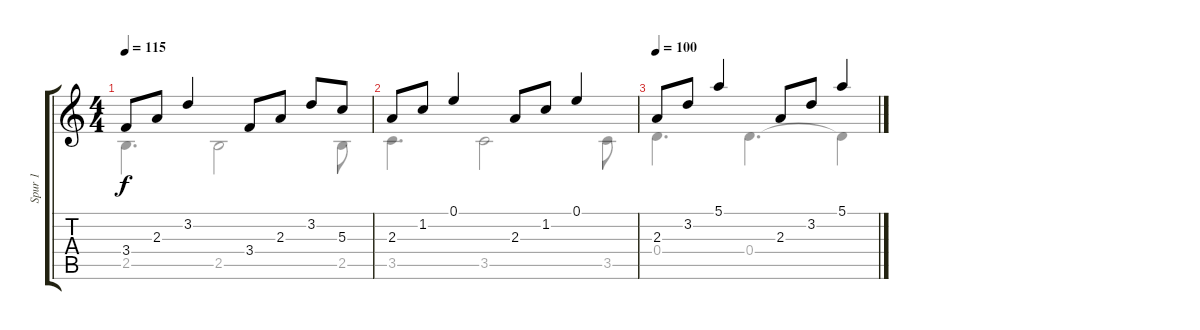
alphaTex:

\track ("Spur 1" "Spur 1") {instrument acousticguitarsteel}
\staff {score tabs}
\tuning (E4 B3 G3 D3 A2 D2) {hide}
\voice
\ts (4 4)
\tempo 115
\clef g2
\ks c
3.4.8{dy f} 2.3.8 3.2.4 3.4.8 2.3.8 3.2.8 5.3.8 |
2.3.8 1.2.8 0.1.4 2.3.8 1.2.8 0.1.4 |
\tempo 100
2.3.8 3.2.8 5.1.4 2.3.8 3.2.8 5.1.4
\voice
\clef g2
\ottava regular
\simile none
\ks c
2.5.4{d dy f} 2.5.2 2.5.8 |
3.5.4{d} 3.5.2 3.5.8 |
0.4.4{d} 0.4.4{d} 0.4{t}.4
